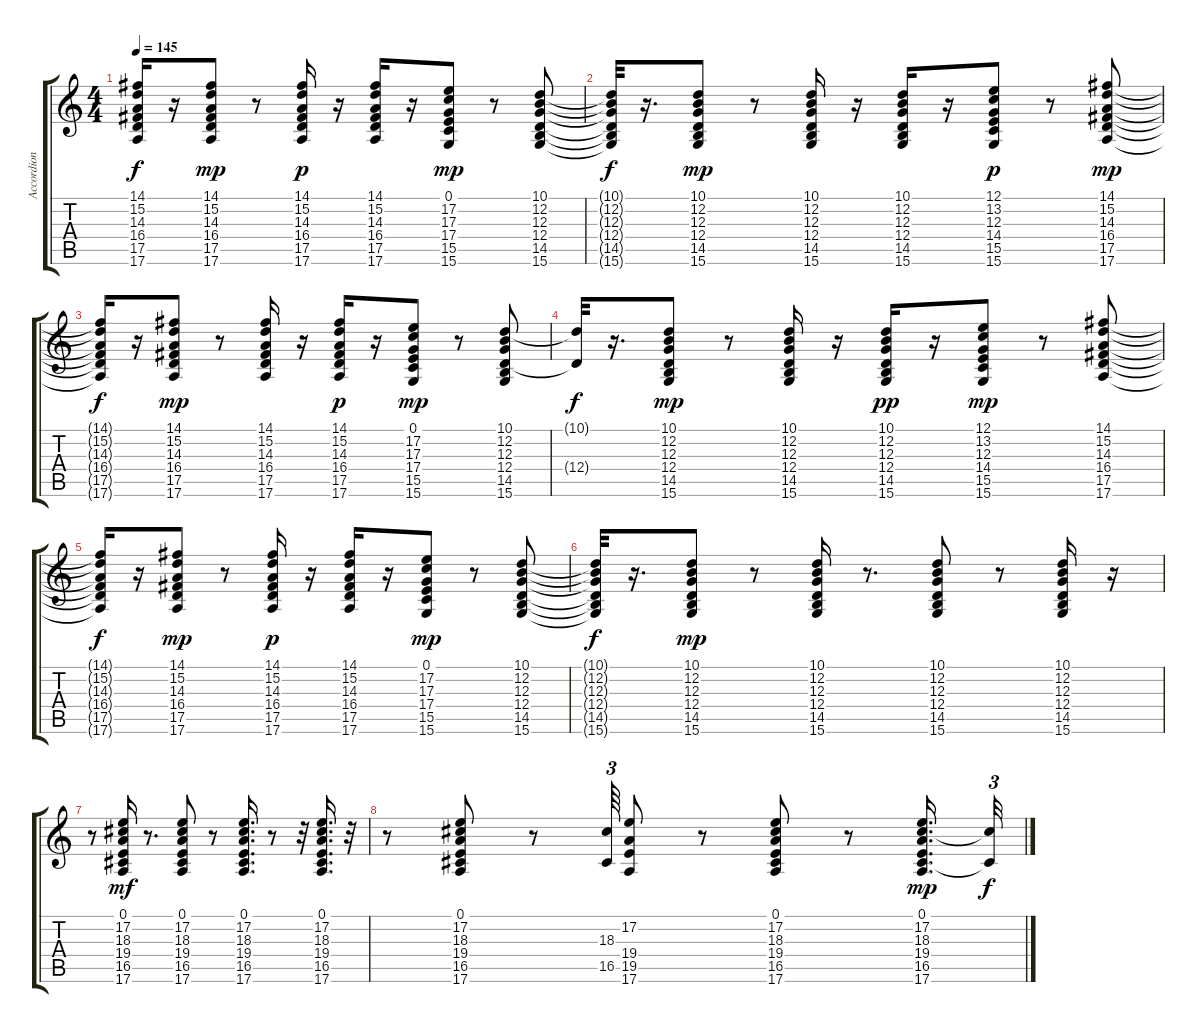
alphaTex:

\track ("Accordion" "Accordion") {instrument accordion}
\staff {score tabs}
\tuning (E4 B3 G3 D3 A2 E2) {hide}
\ts (4 4)
\tempo 145
\clef g2
\ks c
(14.1{t} 15.2{t} 14.3{t} 16.4{t} 17.5{t} 17.6{t}).16{dy f} r.16 (14.1 15.2 14.3 16.4 17.5 17.6).8{dy mp} r.8 (14.1 15.2 14.3 16.4 17.5 17.6).16{dy p} r.16 (14.1 15.2 14.3 16.4 17.5 17.6).16 r.16 (0.1 17.2 17.3 17.4 15.5 15.6).8{dy mp} r.8 (10.1 12.2 12.3 12.4 14.5 15.6).8 |
(10.1{t} 12.2{t} 12.3{t} 12.4{t} 14.5{t} 15.6{t}).32{dy f} r.16{d} (10.1 12.2 12.3 12.4 14.5 15.6).8{dy mp} r.8 (10.1 12.2 12.3 12.4 14.5 15.6).16 r.16 (10.1 12.2 12.3 12.4 14.5 15.6).16 r.16 (12.1 13.2 12.3 14.4 15.5 15.6).8{dy p} r.8 (14.1 15.2 14.3 16.4 17.5 17.6).8{dy mp} |
(14.1{t} 15.2{t} 14.3{t} 16.4{t} 17.5{t} 17.6{t}).16{dy f} r.16 (14.1 15.2 14.3 16.4 17.5 17.6).8{dy mp} r.8 (14.1 15.2 14.3 16.4 17.5 17.6).16 r.16 (14.1 15.2 14.3 16.4 17.5 17.6).16{dy p} r.16 (0.1 17.2 17.3 17.4 15.5 15.6).8{dy mp} r.8 (10.1 12.2 12.3 12.4 14.5 15.6).8 |
(10.1{t} 12.4{t}).32{dy f} r.16{d} (10.1 12.2 12.3 12.4 14.5 15.6).8{dy mp} r.8 (10.1 12.2 12.3 12.4 14.5 15.6).16 r.16 (10.1 12.2 12.3 12.4 14.5 15.6).16{dy pp} r.16 (12.1 13.2 12.3 14.4 15.5 15.6).8{dy mp} r.8 (14.1 15.2 14.3 16.4 17.5 17.6).8 |
(14.1{t} 15.2{t} 14.3{t} 16.4{t} 17.5{t} 17.6{t}).16{dy f} r.16 (14.1 15.2 14.3 16.4 17.5 17.6).8{dy mp} r.8 (14.1 15.2 14.3 16.4 17.5 17.6).16{dy p} r.16 (14.1 15.2 14.3 16.4 17.5 17.6).16 r.16 (0.1 17.2 17.3 17.4 15.5 15.6).8{dy mp} r.8 (10.1 12.2 12.3 12.4 14.5 15.6).8 |
(10.1{t} 12.2{t} 12.3{t} 12.4{t} 14.5{t} 15.6{t}).32{dy f} r.16{d} (10.1 12.2 12.3 12.4 14.5 15.6).8{dy mp} r.8 (10.1 12.2 12.3 12.4 14.5 15.6).16 r.8{d} (10.1 12.2 12.3 12.4 14.5 15.6).8 r.8 (10.1 12.2 12.3 12.4 14.5 15.6).16 r.16 |
r.8 (0.1 17.2 18.3 19.4 16.5 17.6).16{dy mf} r.8{d} (0.1 17.2 18.3 19.4 16.5 17.6).8 r.8 (0.1 17.2 18.3 19.4 16.5 17.6).16{d} r.8 r.32 (0.1 17.2 18.3 19.4 16.5 17.6).16{d} r.32 |
r.8 (0.1 17.2 18.3 19.4 16.5 17.6).8 r.8 (18.3 16.5).64{tu (3 2)} (17.2 19.4 19.5 17.6).8 r.8 (0.1 17.2 18.3 19.4 16.5 17.6).8 r.8 (0.1 17.2 18.3 19.4 16.5 17.6).16{d dy mp} (18.3{t} 16.5{t}).32{tu (3 2) dy f}
